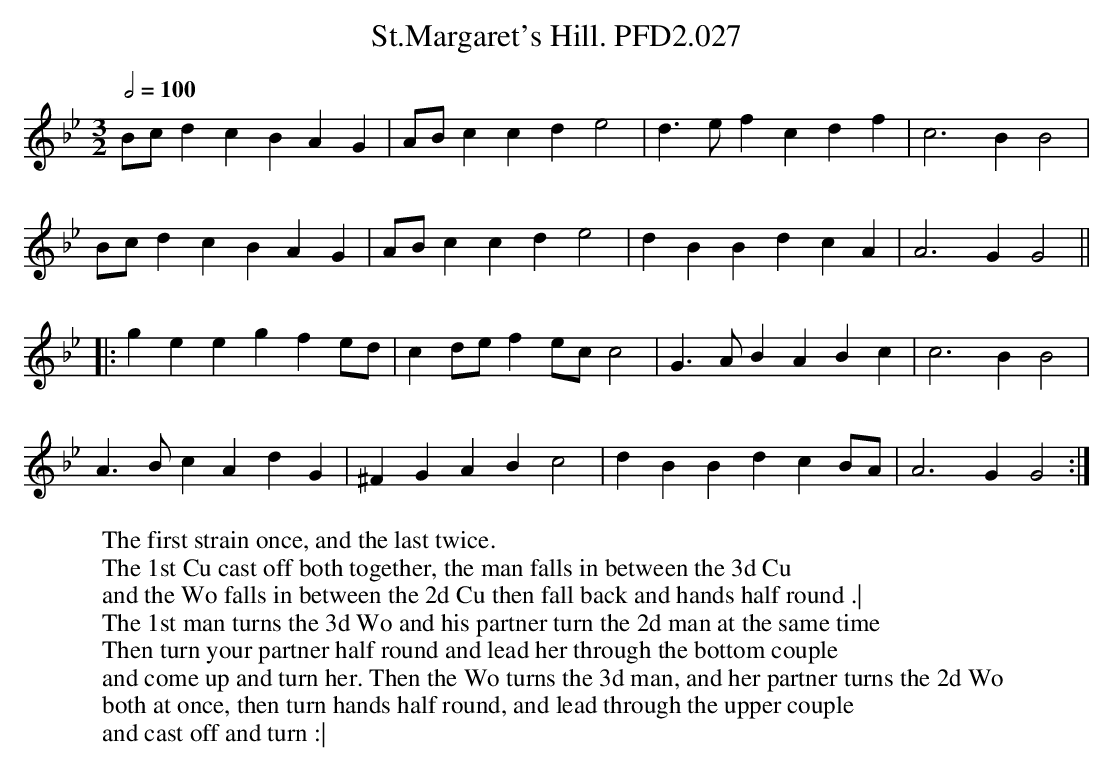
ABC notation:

X:1
T:St.Margaret's Hill. PFD2.027
M:3/2
L:1/4
Q:1/2=100
W:The first strain once, and the last twice.
W:The 1st Cu cast off both together, the man falls in between the 3d Cu
W:and the Wo falls in between the 2d Cu then fall back and hands half round .|
W:The 1st man turns the 3d Wo and his partner turn the 2d man at the same time
W:Then turn your partner half round and lead her through the bottom couple
W:and come up and turn her. Then the Wo turns the 3d man, and her partner turns the 2d Wo
W:both at once, then turn hands half round, and lead through the upper couple
W:and cast off and turn :|
K:Gm
B/c/d cB AG|A/B/c cd e2|d>e fc df|c3B B2|
B/c/d cB AG|A/B/c cd e2|dB Bd cA|A3G G2||
|:ge eg fe/d/|cd/e/ fe/c/ c2|G>A BA Bc|c3B B2|
A>B cA dG|^FG AB c2|dB Bd cB/A/|A3G G2:|
